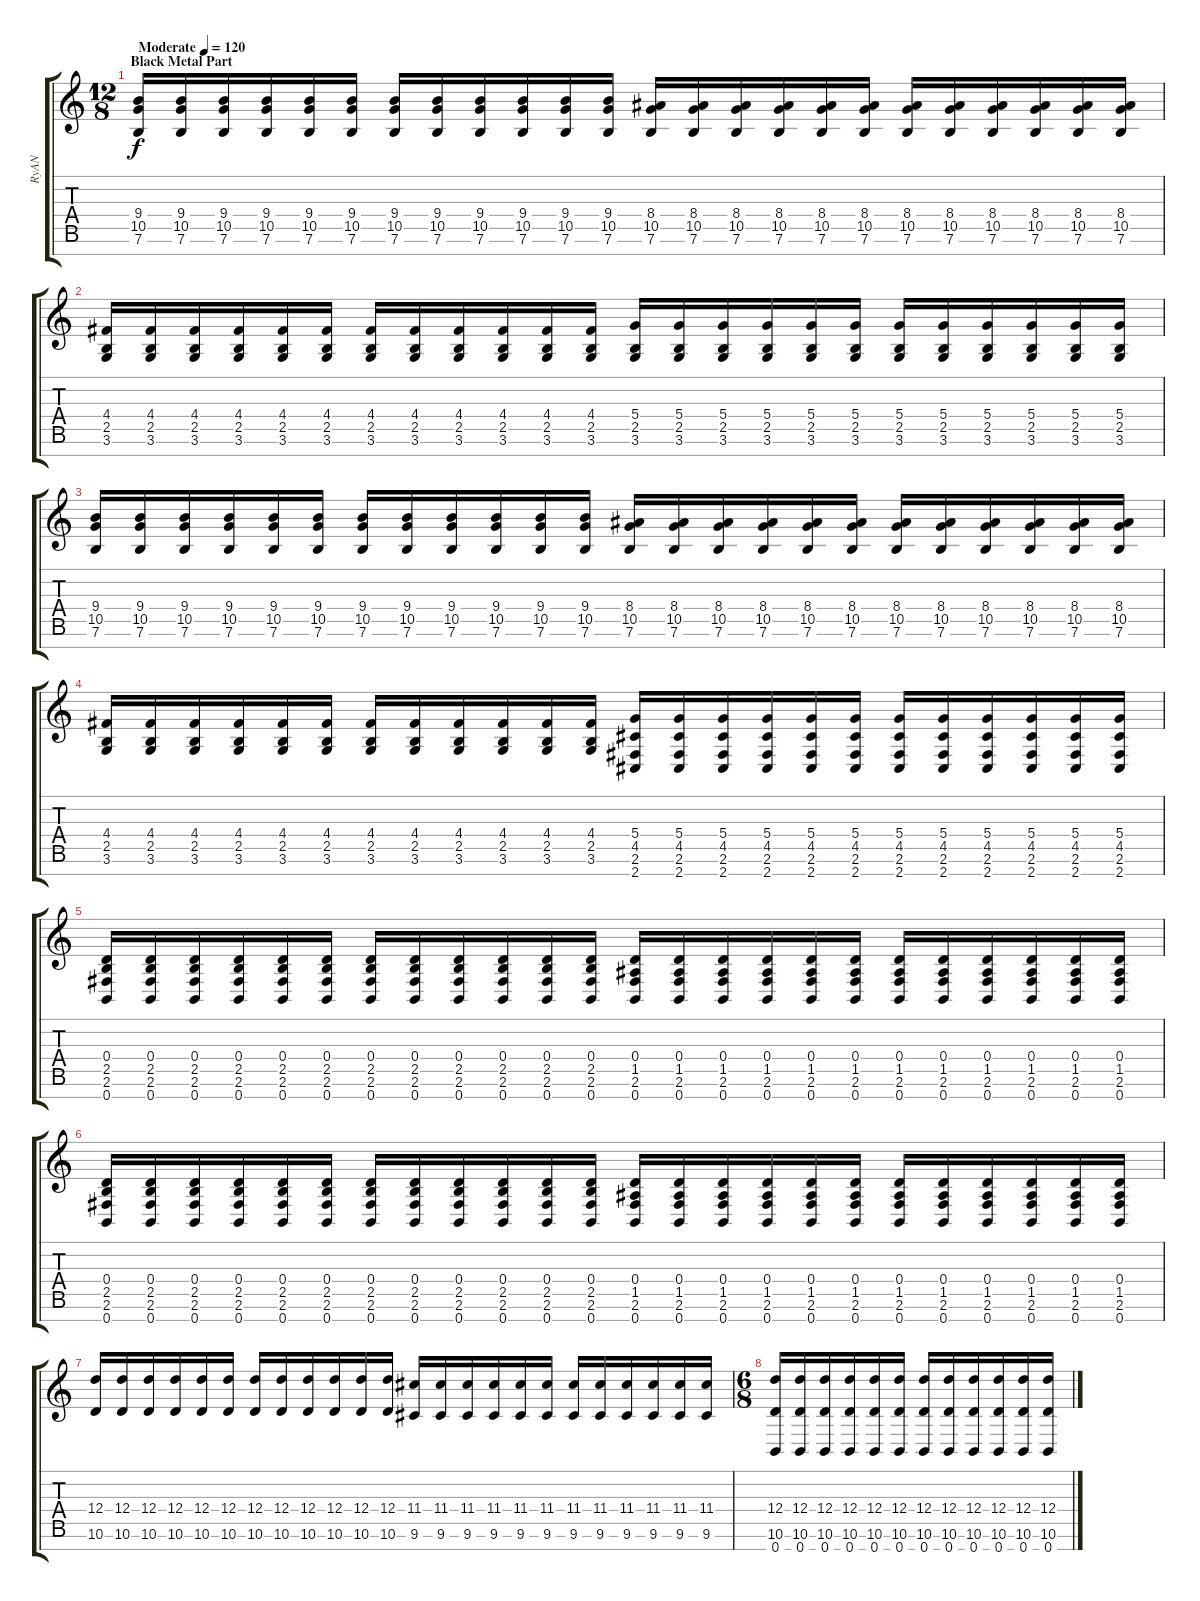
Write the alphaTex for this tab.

\track ("RyAN" "RyAN") {instrument distortionguitar}
\staff {score tabs}
\tuning (E4 B3 G3 D3 A2 E2 B1) {hide}
\ts (12 8)
\section ("" "Black Metal Part")
\tempo (120 "Moderate")
\clef g2
\ks c
(9.4 10.5 7.6).16{dy f instrument distortionguitar} (9.4 10.5 7.6).16 (9.4 10.5 7.6).16 (9.4 10.5 7.6).16 (9.4 10.5 7.6).16 (9.4 10.5 7.6).16 (9.4 10.5 7.6).16 (9.4 10.5 7.6).16 (9.4 10.5 7.6).16 (9.4 10.5 7.6).16 (9.4 10.5 7.6).16 (9.4 10.5 7.6).16 (8.4 10.5 7.6).16 (8.4 10.5 7.6).16 (8.4 10.5 7.6).16 (8.4 10.5 7.6).16 (8.4 10.5 7.6).16 (8.4 10.5 7.6).16 (8.4 10.5 7.6).16 (8.4 10.5 7.6).16 (8.4 10.5 7.6).16 (8.4 10.5 7.6).16 (8.4 10.5 7.6).16 (8.4 10.5 7.6).16 |
(4.4 2.5 3.6).16 (4.4 2.5 3.6).16 (4.4 2.5 3.6).16 (4.4 2.5 3.6).16 (4.4 2.5 3.6).16 (4.4 2.5 3.6).16 (4.4 2.5 3.6).16 (4.4 2.5 3.6).16 (4.4 2.5 3.6).16 (4.4 2.5 3.6).16 (4.4 2.5 3.6).16 (4.4 2.5 3.6).16 (5.4 2.5 3.6).16 (5.4 2.5 3.6).16 (5.4 2.5 3.6).16 (5.4 2.5 3.6).16 (5.4 2.5 3.6).16 (5.4 2.5 3.6).16 (5.4 2.5 3.6).16 (5.4 2.5 3.6).16 (5.4 2.5 3.6).16 (5.4 2.5 3.6).16 (5.4 2.5 3.6).16 (5.4 2.5 3.6).16 |
(9.4 10.5 7.6).16 (9.4 10.5 7.6).16 (9.4 10.5 7.6).16 (9.4 10.5 7.6).16 (9.4 10.5 7.6).16 (9.4 10.5 7.6).16 (9.4 10.5 7.6).16 (9.4 10.5 7.6).16 (9.4 10.5 7.6).16 (9.4 10.5 7.6).16 (9.4 10.5 7.6).16 (9.4 10.5 7.6).16 (8.4 10.5 7.6).16 (8.4 10.5 7.6).16 (8.4 10.5 7.6).16 (8.4 10.5 7.6).16 (8.4 10.5 7.6).16 (8.4 10.5 7.6).16 (8.4 10.5 7.6).16 (8.4 10.5 7.6).16 (8.4 10.5 7.6).16 (8.4 10.5 7.6).16 (8.4 10.5 7.6).16 (8.4 10.5 7.6).16 |
(4.4 2.5 3.6).16 (4.4 2.5 3.6).16 (4.4 2.5 3.6).16 (4.4 2.5 3.6).16 (4.4 2.5 3.6).16 (4.4 2.5 3.6).16 (4.4 2.5 3.6).16 (4.4 2.5 3.6).16 (4.4 2.5 3.6).16 (4.4 2.5 3.6).16 (4.4 2.5 3.6).16 (4.4 2.5 3.6).16 (5.4 4.5 2.6 2.7).16 (5.4 4.5 2.6 2.7).16 (5.4 4.5 2.6 2.7).16 (5.4 4.5 2.6 2.7).16 (5.4 4.5 2.6 2.7).16 (5.4 4.5 2.6 2.7).16 (5.4 4.5 2.6 2.7).16 (5.4 4.5 2.6 2.7).16 (5.4 4.5 2.6 2.7).16 (5.4 4.5 2.6 2.7).16 (5.4 4.5 2.6 2.7).16 (5.4 4.5 2.6 2.7).16 |
(0.4 2.5 2.6 0.7).16 (0.4 2.5 2.6 0.7).16 (0.4 2.5 2.6 0.7).16 (0.4 2.5 2.6 0.7).16 (0.4 2.5 2.6 0.7).16 (0.4 2.5 2.6 0.7).16 (0.4 2.5 2.6 0.7).16 (0.4 2.5 2.6 0.7).16 (0.4 2.5 2.6 0.7).16 (0.4 2.5 2.6 0.7).16 (0.4 2.5 2.6 0.7).16 (0.4 2.5 2.6 0.7).16 (0.4 1.5 2.6 0.7).16 (0.4 1.5 2.6 0.7).16 (0.4 1.5 2.6 0.7).16 (0.4 1.5 2.6 0.7).16 (0.4 1.5 2.6 0.7).16 (0.4 1.5 2.6 0.7).16 (0.4 1.5 2.6 0.7).16 (0.4 1.5 2.6 0.7).16 (0.4 1.5 2.6 0.7).16 (0.4 1.5 2.6 0.7).16 (0.4 1.5 2.6 0.7).16 (0.4 1.5 2.6 0.7).16 |
(0.4 2.5 2.6 0.7).16 (0.4 2.5 2.6 0.7).16 (0.4 2.5 2.6 0.7).16 (0.4 2.5 2.6 0.7).16 (0.4 2.5 2.6 0.7).16 (0.4 2.5 2.6 0.7).16 (0.4 2.5 2.6 0.7).16 (0.4 2.5 2.6 0.7).16 (0.4 2.5 2.6 0.7).16 (0.4 2.5 2.6 0.7).16 (0.4 2.5 2.6 0.7).16 (0.4 2.5 2.6 0.7).16 (0.4 1.5 2.6 0.7).16 (0.4 1.5 2.6 0.7).16 (0.4 1.5 2.6 0.7).16 (0.4 1.5 2.6 0.7).16 (0.4 1.5 2.6 0.7).16 (0.4 1.5 2.6 0.7).16 (0.4 1.5 2.6 0.7).16 (0.4 1.5 2.6 0.7).16 (0.4 1.5 2.6 0.7).16 (0.4 1.5 2.6 0.7).16 (0.4 1.5 2.6 0.7).16 (0.4 1.5 2.6 0.7).16 |
(12.4 10.6).16 (12.4 10.6).16 (12.4 10.6).16 (12.4 10.6).16 (12.4 10.6).16 (12.4 10.6).16 (12.4 10.6).16 (12.4 10.6).16 (12.4 10.6).16 (12.4 10.6).16 (12.4 10.6).16 (12.4 10.6).16 (11.4 9.6).16 (11.4 9.6).16 (11.4 9.6).16 (11.4 9.6).16 (11.4 9.6).16 (11.4 9.6).16 (11.4 9.6).16 (11.4 9.6).16 (11.4 9.6).16 (11.4 9.6).16 (11.4 9.6).16 (11.4 9.6).16 |
\ts (6 8)
(12.4 10.6 0.7).16 (12.4 10.6 0.7).16 (12.4 10.6 0.7).16 (12.4 10.6 0.7).16 (12.4 10.6 0.7).16 (12.4 10.6 0.7).16 (12.4 10.6 0.7).16 (12.4 10.6 0.7).16 (12.4 10.6 0.7).16 (12.4 10.6 0.7).16 (12.4 10.6 0.7).16 (12.4 10.6 0.7).16
